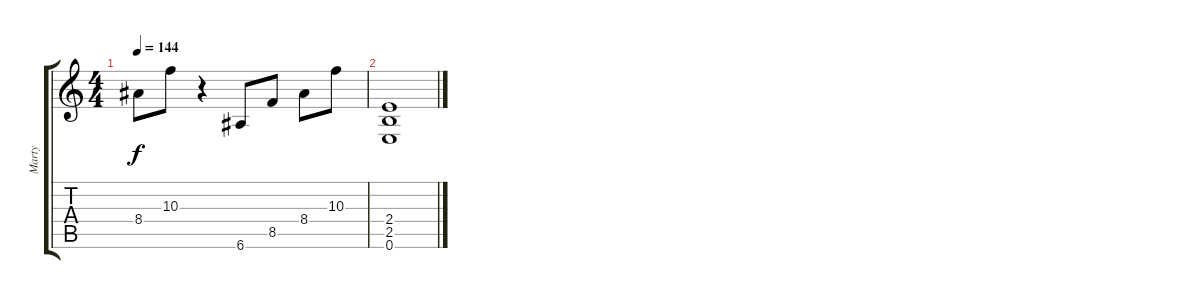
\track ("Marty" "Marty") {instrument distortionguitar}
\staff {score tabs}
\tuning (E4 B3 G3 D3 A2 E2) {hide}
\ts (4 4)
\tempo 144
\clef g2
\ks c
8.4.8{dy f} 10.3.8 r.4 6.6.8 8.5.8 8.4.8 10.3.8 |
(2.4 2.5 0.6).1
